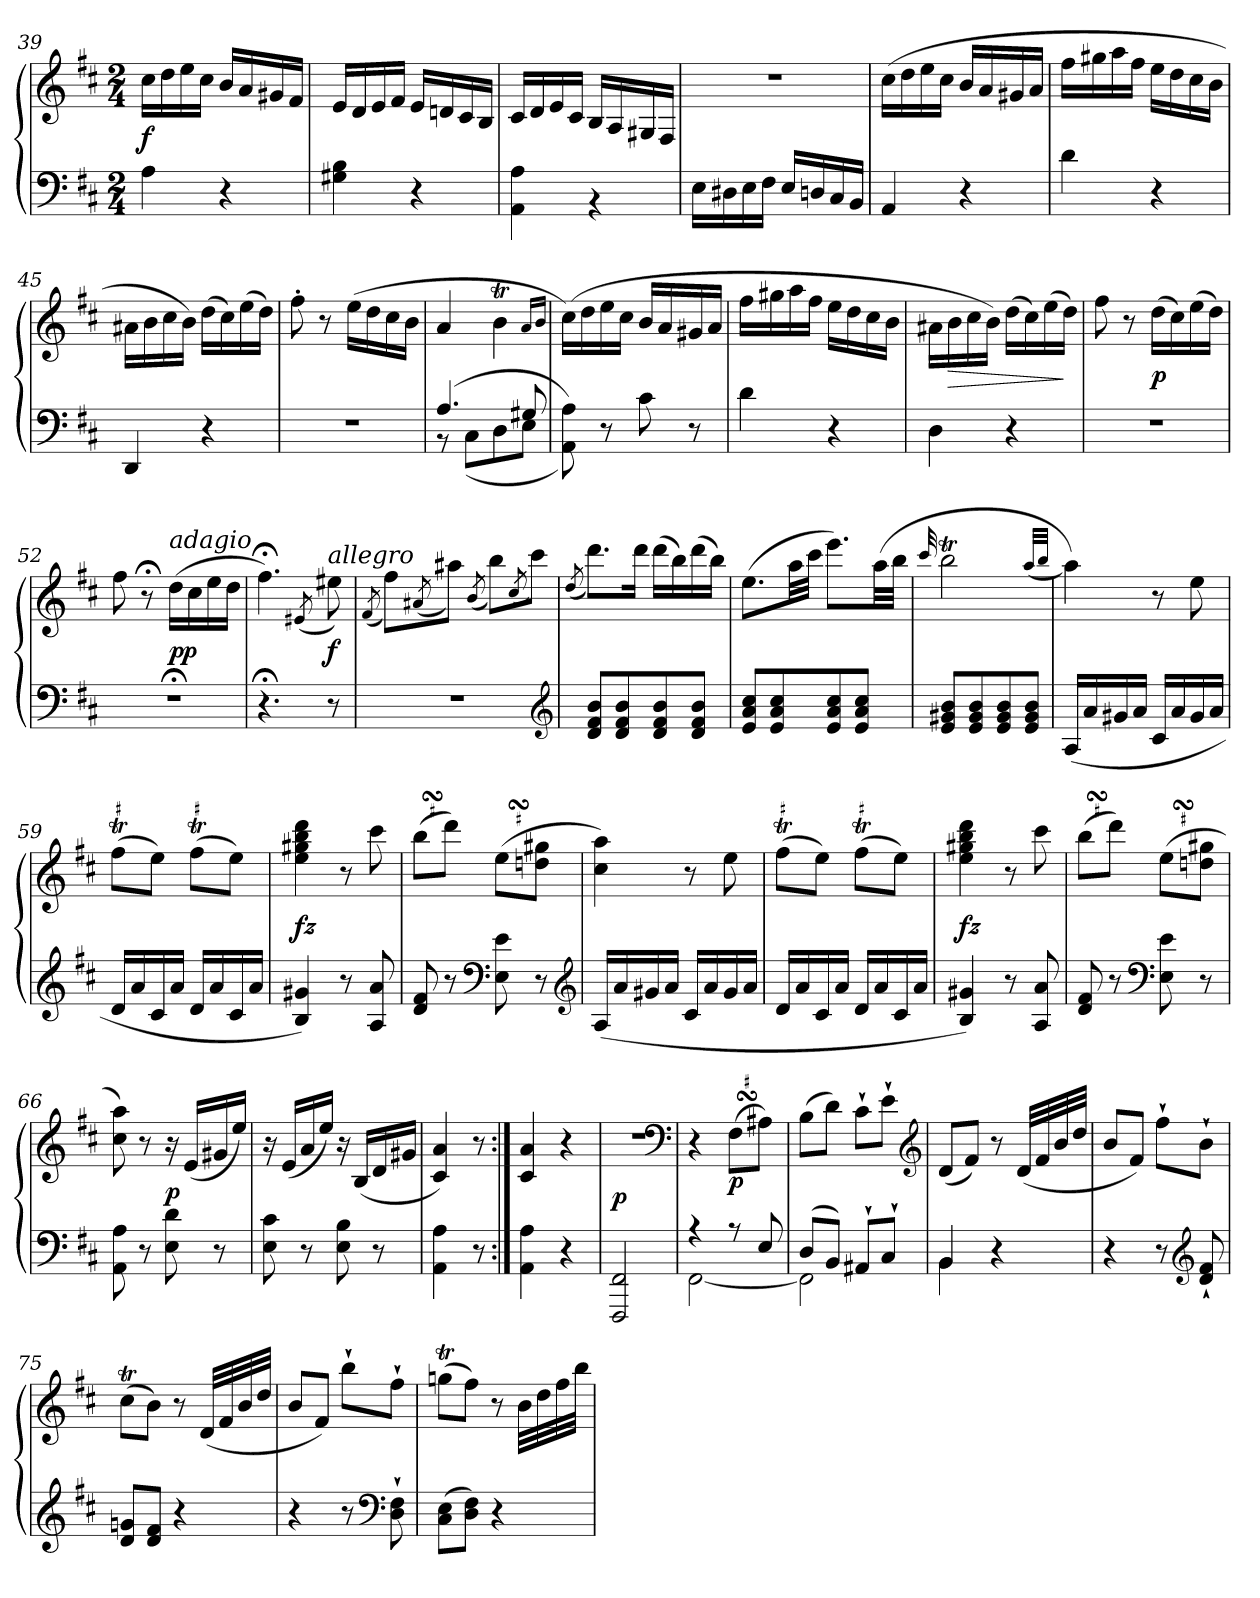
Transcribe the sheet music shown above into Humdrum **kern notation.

**kern	**kern	**dynam
*part1	*part1	*part1
*staff2	*staff1	*staff1/2
*clefF4	*clefG2	*
*k[f#c#]	*k[f#c#]	*
*D:	*D:	*
*M2/4	*M2/4	*
=39	=39	=39
4A	16cc#LL	f
.	16dd	.
.	16ee	.
.	16cc#JJ	.
4r	16bLL	.
.	16a	.
.	16g#X	.
.	16f#JJ	.
=40	=40	=40
4G#X 4B	16eLL	.
.	16d	.
.	16e	.
.	16f#JJ	.
4r	16eLL	.
.	16dn	.
.	16c#	.
.	16BJJ	.
=41	=41	=41
4AA 4A	16c#LL	.
.	16d	.
.	16e	.
.	16c#JJ	.
4rBB	16B/LL	.
.	16A/	.
.	16G#X/	.
.	16F#/JJ	.
=42	=42	=42
16ELL	2r	.
16D#X	.	.
16E	.	.
16F#JJ	.	.
16ELL	.	.
16Dn	.	.
16C#	.	.
16BBJJ	.	.
!!LO:LB:g=z
=43	=43	=43
4AA	(16cc#LL	.
.	16dd	.
.	16ee	.
.	16cc#JJ	.
4r	16bLL	.
.	16a	.
.	16g#X	.
.	16aJJ	.
=44	=44	=44
4d	16ff#LL	.
.	16gg#X	.
.	16aa	.
.	16ff#JJ	.
4r	16eeLL	.
.	16dd	.
.	16cc#	.
.	16bJJ	.
=45	=45	=45
4DD	16a#XLL	.
.	16b	.
.	16cc#	.
.	16bJJ)	.
4r	(16ddLL	.
.	16cc#)	.
.	(16ee	.
.	16ddJJ)	.
=46	=46	=46
2r	8ff#'	.
.	8r	.
.	(16eeLL	.
.	16dd	.
.	16cc#	.
.	16bJJ	.
=47	=47	=47
*^	*	*
(4.A	8r	4a	.
.	(8C#L	.	.
.	8D	4bT	.
8G#X	8EJ	.	.
*v	*v	*	*
.	16qaLL	.
.	16qbJJ	.
=48	=48	=48
8AA 8A))	(16cc#LL)	.
.	16dd	.
8r	16ee	.
.	16cc#JJ	.
8c#	16bLL	.
.	16a	.
8r	16g#X	.
.	16aJJ	.
!!LO:LB:g=z
=49	=49	=49
4d	16ff#LL	.
.	16gg#X	.
.	16aa	.
.	16ff#JJ	.
4r	16eeLL	.
.	16dd	.
.	16cc#	.
.	16bJJ	.
=50	=50	=50
4D	16a#XLL	.
.	16b	>
.	16cc#	.
.	16bJJ)	.
4r	(16ddLL	.
.	16cc#)	.
.	(16ee	.
.	16ddJJ)	]
=51	=51	=51
2r	8ff#	.
.	8r	.
.	(16ddLL	p
.	16cc#)	.
.	(16ee	.
.	16ddJJ)	.
=52	=52	=52
2r;<	8ff#	.
.	8r;<	.
*	*MM60	*
!	!LO:TX:a:i:t=adagio	!
.	(16ddLL	pp
.	16cc#	.
.	16ee	.
.	16ddJJ	.
=53	=53	=53
4.r;<	4.ff#;<)	.
*	*MM120	*
.	(>8qe#X	.
!	!LO:TX:a:i:t=allegro	!
8r	8ee#X)	f
=54	=54	=54
.	(>8qf#	.
2r	8ff#L)	.
.	(>8qa#X	.
.	8aa#XJ)	.
.	(>8qb	.
.	8bbL)	.
.	(>8qcc#	.
.	8ccc#J)	.
*clefG2	*	*
=55	=55	=55
.	(>8qdd	.
8d 8f# 8bL	8.dddL)	.
8d 8f# 8b	.	.
.	16dddJk	.
8d 8f# 8b	(16dddLL	.
.	16bb)	.
8d 8f# 8bJ	(16ddd	.
.	16bbJJ)	.
!!LO:LB:g=z
=56	=56	=56
8e 8a 8cc#L	(8.eeL	.
8e 8a 8cc#	.	.
.	32aaLL	.
.	32ccc#JJJ	.
8e 8a 8cc#	8.eeeL)	.
8e 8a 8cc#J	.	.
.	(32aaLL	.
.	32bbJJJ	.
=57	=57	=57
.	32qqccc#	.
8e 8g#X 8bL	2bbT	.
8e 8g# 8b	.	.
8e 8g# 8b	.	.
8e 8g# 8bJ	.	.
.	(32qaaLLL	.
.	32qbbJJJ	.
=58	=58	=58
(16ALL	4aaTTT))	.
16a	.	.
16g#X	.	.
16aJJ	.	.
16c#LL	8r	.
16a	.	.
16g#	8ee	.
16aJJ	.	.
=59	=59	=59
!	!LO:TR:acc=#	!
16dLL	(8ff#TL	.
16a	.	.
16c#	8eeJ)	.
16aJJ	.	.
16dLL	(8ff#TL	.
16a	.	.
16c#	8eeJ)	.
16aJJ	.	.
=60	=60	=60
4B 4g#X)	4ee 4gg#X 4bb 4ddd	fz
8r	8r	.
8A 8a	8ccc#	.
=61	=61	=61
!	!LO:TURN:lacc=#	!
8d 8f#	(8bbSSsL	.
8r	8dddJ)	.
*clefF4	*	*
!	!LO:TURN:lacc=#	!
8E 8e	(8eeSSsL	.
8r	8ddn 8gg#XJ	.
*clefG2	*	*
=62	=62	=62
(16ALL	4cc# 4aa)	.
16a	.	.
16g#X	.	.
16aJJ	.	.
16c#LL	8r	.
16a	.	.
16g#	8ee	.
16aJJ	.	.
!!LO:LB:g=z
=63	=63	=63
!	!LO:TR:acc=#	!
16dLL	(8ff#TL	.
16a	.	.
16c#	8eeJ)	.
16aJJ	.	.
16dLL	(8ff#TL	.
16a	.	.
16c#	8eeJ)	.
16aJJ	.	.
=64	=64	=64
4B 4g#X)	4ee 4gg#X 4bb 4ddd	fz
8r	8r	.
8A 8a	8ccc#	.
=65	=65	=65
!	!LO:TURN:lacc=#	!
8d 8f#	(8bbSSsL	.
8r	8dddJ)	.
*clefF4	*	*
!	!LO:TURN:lacc=#	!
8E 8e	(8eeSSsL	.
8r	8ddn 8gg#XJ	.
=66	=66	=66
8AA 8A	8cc# 8aa)	.
8r	8r	.
8E 8d	16r	p
.	(16eLL	.
8r	16g#X	.
.	16eeJJ)	.
=67	=67	=67
8E 8c#	16r	.
.	(16eLL	.
8r	16a	.
.	16eeJJ)	.
8E 8B	16r	.
.	(16BLL	.
8r	16d	.
.	16g#XJJ	.
=68	=68	=68
4AA 4A	4c# 4a)	.
8r	8r	.
=69:|!	=69:|!	=69:|!
4AA 4A	4c# 4a	.
4r	4r	.
=70	=70	=70
2FFF# 2FF#	2r	p
*	*clefF4	*
=71	=71	=71
*^	*	*
4rA	[2FF#	4r	.
!	!	!LO:TURN:uacc=#	!LO:DY:b
8rA	.	(8F#SSSL	p
8E	.	8A#XJ)	.
!!LO:LB:g=z
=72	=72	=72	=72
(8DL	2FF#]	(8BL	.
8BBJ)	.	8dJ)	.
8AA#X`L	.	8c#`L	.
8C#`J	.	8e`J	.
*	*	*clefG2	*
=73	=73	=73	=73
4BB	4BB	(8dL	.
.	.	8f#J)	.
4r	4ryy	8r	.
.	.	(32dLLL	.
.	.	32f#	.
.	.	32b	.
.	.	32ddJJJ	.
*v	*v	*	*
=74	=74	=74
4r	8bL	.
.	8f#J)	.
8r	8ff#`L	.
*clefG2	*	*
8d`> 8f#`>	8b`J	.
=75	=75	=75
8d 8gnL	(8cc#tL	.
8d 8f#J	8bJ)	.
4r	8r	.
.	(32dLLL	.
.	32f#	.
.	32b	.
.	32ddJJJ	.
=76	=76	=76
4r	8bL	.
.	8f#J)	.
8r	8bb`L	.
*clefF4	*	*
8D` 8F#`	8ff#`J	.
=77	=77	=77
(8C# 8EL	(8ggnTL	.
8D 8F#J)	8ff#J)	.
4r	8r	.
.	32bLLL	.
.	32dd	.
.	32ff#	.
.	32bbJJJ	.
=	=	=
*-	*-	*-
